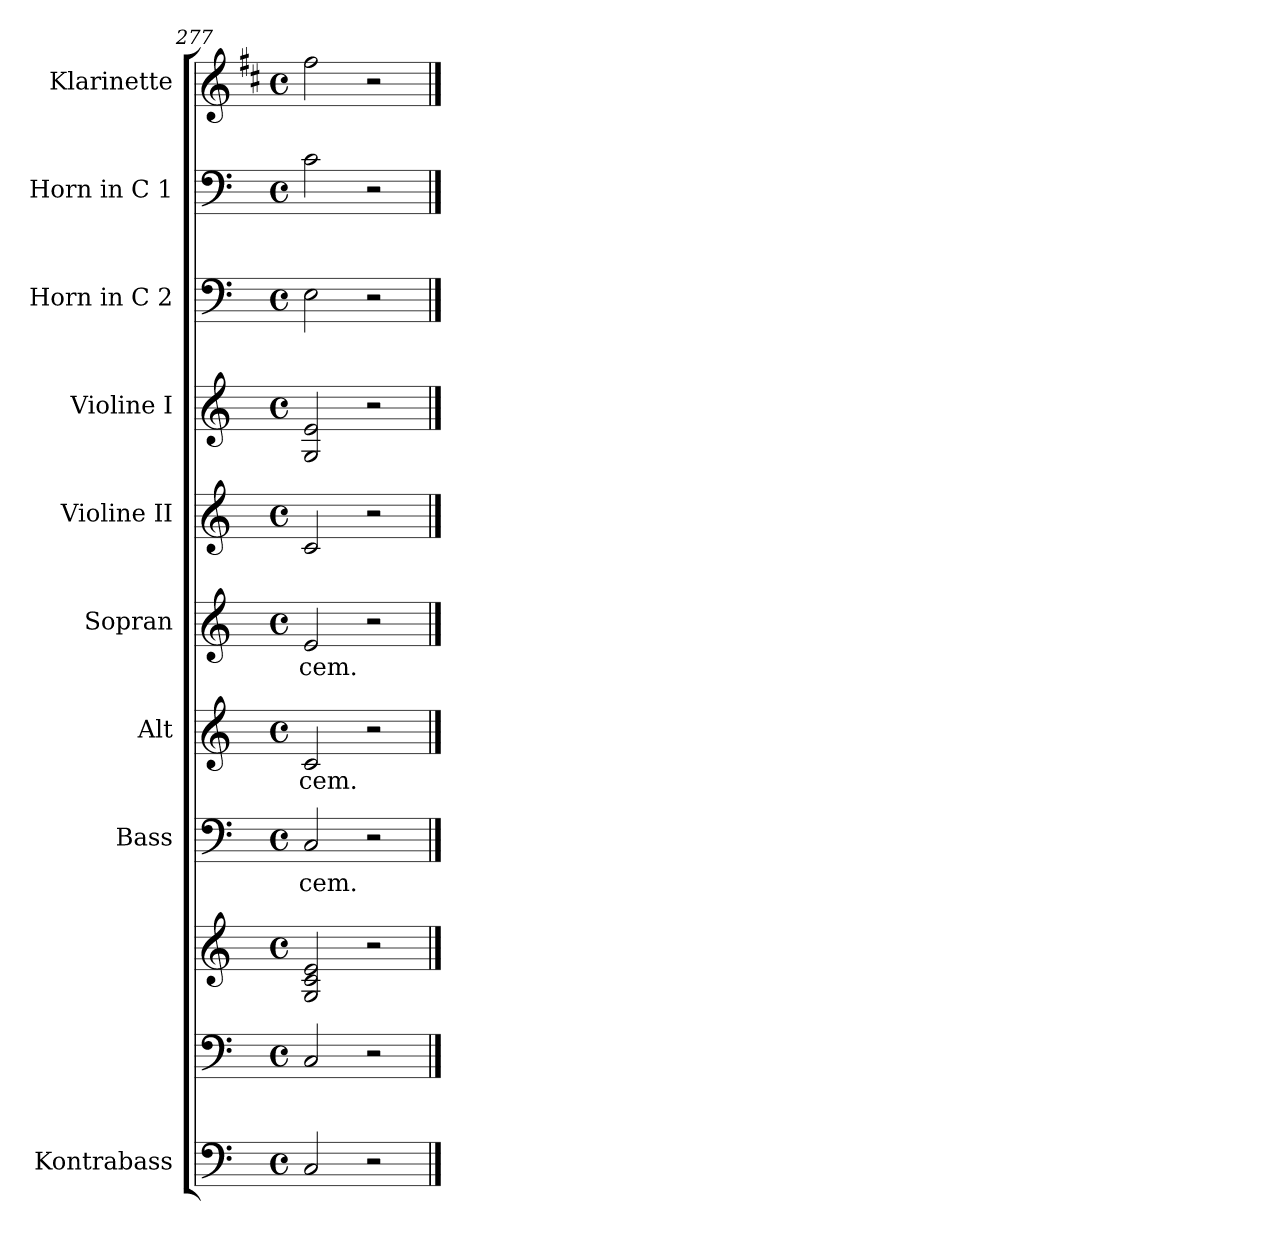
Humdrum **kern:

**kern	**kern	**kern	**kern	**text	**kern	**text	**kern	**text	**kern	**kern	**kern	**kern	**kern
*part10	*part9	*part9	*part8	*part8	*part7	*part7	*part6	*part6	*part5	*part4	*part3	*part2	*part1
*staff11	*staff10	*staff9	*staff8	*staff8	*staff7	*staff7	*staff6	*staff6	*staff5	*staff4	*staff3	*staff2	*staff1
*I"Kontrabass	*	*	*I"Bass	*	*I"Alt	*	*I"Sopran	*	*I"Violine II	*I"Violine I	*I"Horn in C 2	*I"Horn in C 1	*I"Klarinette
*I'Kb.	*	*	*I'B.	*	*I'A.	*	*I'S.	*	*I'Vl. II	*I'Vl. I	*I'Horn 2	*I'Horn 1	*I'Kl.
*clefF4	*clefF4	*clefG2	*clefF4	*	*clefG2	*	*clefG2	*	*clefG2	*clefG2	*clefF4	*clefF4	*clefG2
*ITrd7c12	*	*	*	*	*	*	*	*	*	*	*	*	*ITrd1c2
*k[]	*k[]	*k[]	*k[]	*	*k[]	*	*k[]	*	*k[]	*k[]	*k[]	*k[]	*k[]
*C:	*C:	*C:	*C:	*	*C:	*	*C:	*	*C:	*C:	*C:	*C:	*C:
*M4/4	*M4/4	*M4/4	*M4/4	*	*M4/4	*	*M4/4	*	*M4/4	*M4/4	*M4/4	*M4/4	*M4/4
*met(c)	*met(c)	*met(c)	*met(c)	*	*met(c)	*	*met(c)	*	*met(c)	*met(c)	*met(c)	*met(c)	*met(c)
=277	=277	=277	=277	=277	=277	=277	=277	=277	=277	=277	=277	=277	=277
!	!	!	!	!LO:LY:b	!	!LO:LY:b	!	!LO:LY:b	!	!	!	!	!
2CC/	2C/	2G/ 2c/ 2e/	2C/	-cem.	2c/	-cem.	2e/	-cem.	2c/	2G/ 2e/	2E\	2c\	2ee\
2r	2r	2r	2r	.	2r	.	2r	.	2r	2r	2r	2r	2r
==	==	==	==	==	==	==	==	==	==	==	==	==	==
*-	*-	*-	*-	*-	*-	*-	*-	*-	*-	*-	*-	*-	*-
